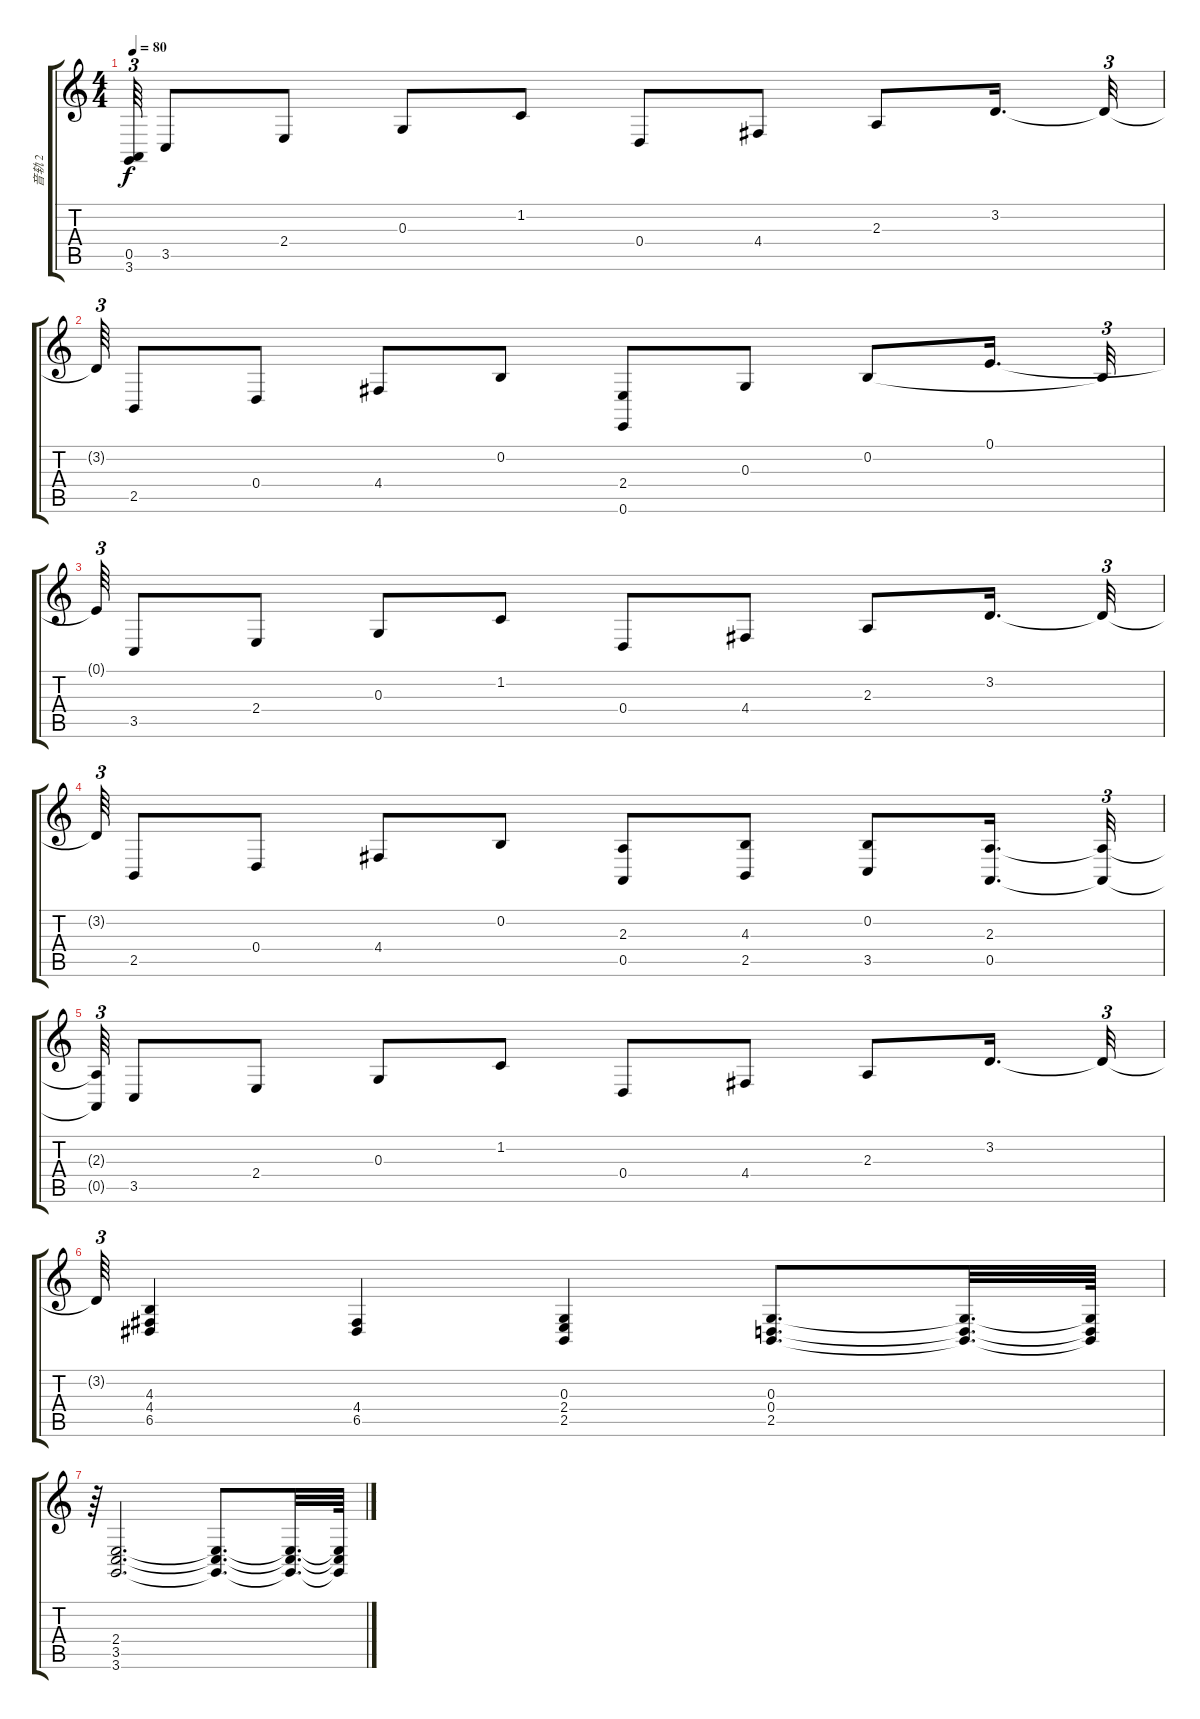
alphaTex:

\track ("音轨 2" "音轨 2") {instrument acousticgrandpiano}
\staff {score tabs}
\tuning (E4 B3 G3 D3 A2 E2) {hide}
\ts (4 4)
\tempo 80
\clef g2
\ks c
(0.5{t} 3.6{t}).64{tu (3 2) dy f} 3.5.8 2.4.8 0.3.8 1.2.8 0.4.8 4.4.8 2.3.8 3.2.16{d} 3.2{t}.32{tu (3 2)} |
3.2{t}.64{tu (3 2)} 2.5.8 0.4.8 4.4.8 0.2.8 (2.4 0.6).8 0.3.8 0.2.8 0.1.16{d} 0.2{t}.32{tu (3 2)} |
0.1{t}.64{tu (3 2)} 3.5.8 2.4.8 0.3.8 1.2.8 0.4.8 4.4.8 2.3.8 3.2.16{d} 3.2{t}.32{tu (3 2)} |
3.2{t}.64{tu (3 2)} 2.5.8 0.4.8 4.4.8 0.2.8 (2.3 0.5).8 (4.3 2.5).8 (0.2 3.5).8 (2.3 0.5).16{d} (2.3{t} 0.5{t}).32{tu (3 2)} |
(2.3{t} 0.5{t}).64{tu (3 2)} 3.5.8 2.4.8 0.3.8 1.2.8 0.4.8 4.4.8 2.3.8 3.2.16{d} 3.2{t}.32{tu (3 2)} |
3.2{t}.64{tu (3 2)} (4.3 4.4 6.5).4 (4.4 6.5).4 (0.3 2.4 2.5).4 (0.3 0.4 2.5).8{d} (0.3{t} 0.4{t} 2.5{t}).32{d} (0.3{t} 0.4{t} 2.5{t}).64 |
r.64{tu (3 2)} (2.4 3.5 3.6).2{d} (2.4{t} 3.5{t} 3.6{t}).8{d} (2.4{t} 3.5{t} 3.6{t}).32{d} (2.4{t} 3.5{t} 3.6{t}).64
